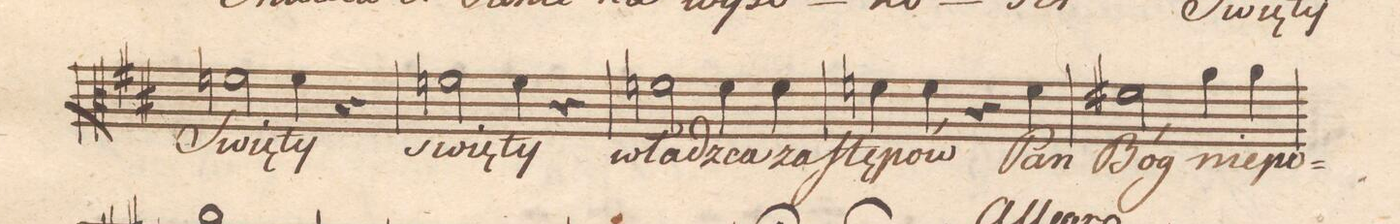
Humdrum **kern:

**kern	**text	**dynam
*I"Alto.	*	*
*clefC3	*	*
*k[f#c#]	*	*
*met(c|)	*	*
*M2/2	*	*
2fn\	Swię-	.
4f\	-ty	.
4r	.	.
=95	=95	=95
2fn\	swię-	.
4f\	-ty	.
4r	.	.
=96	=96	=96
2fn\	wła-	.
4f\	-dzca	.
4f\	za-	.
=97	=97	=97
4fn\	-stę-	.
4f\	-pów	.
4r	.	.
4f\	Pan	.
=98	=98	=98
2f#X\	Bóg	.
4a\	nie-	.
4a\	-po-	.
=99	=99	=99
*-	*-	*-
